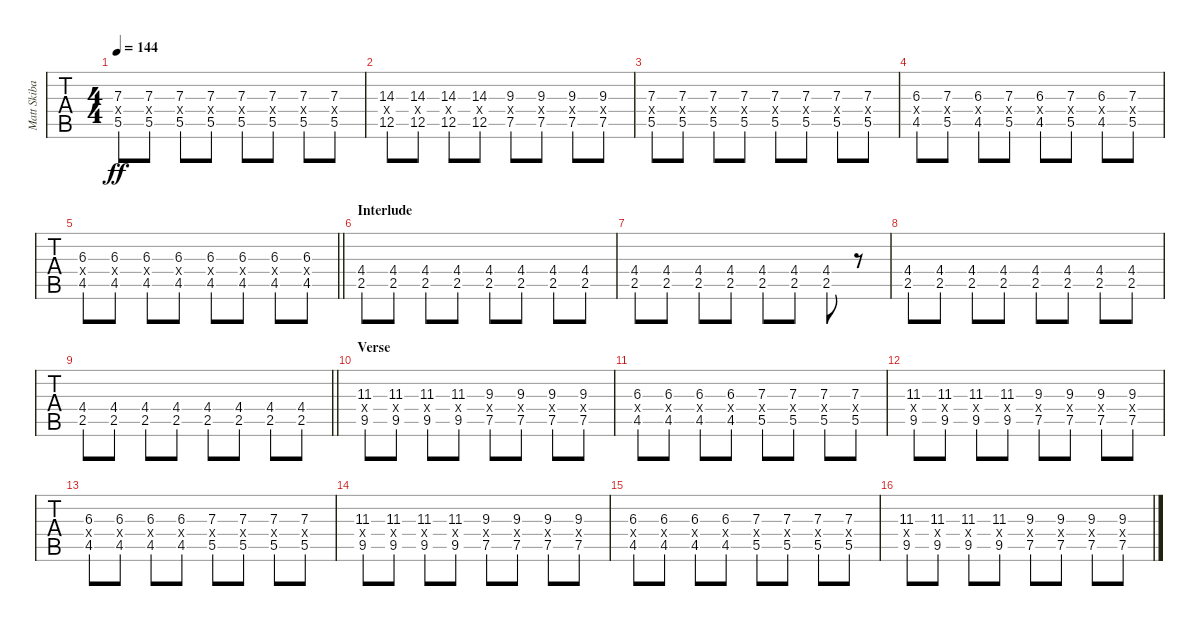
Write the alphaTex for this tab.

\track ("Matt Skiba - Guitar Three" "Matt Skiba") {instrument distortionguitar}
\staff {tabs}
\tuning (E4 B3 G3 D3 A2 E2) {hide}
\ts (4 4)
\tempo 144
\clef g2
\ks d
(7.3 5.4{x} 5.5).8{dy ff} (7.3 5.4{x} 5.5).8 (7.3 5.4{x} 5.5).8 (7.3 5.4{x} 5.5).8 (7.3 5.4{x} 5.5).8 (7.3 5.4{x} 5.5).8 (7.3 5.4{x} 5.5).8 (7.3 5.4{x} 5.5).8 |
(14.3 12.4{x} 12.5).8 (14.3 12.4{x} 12.5).8 (14.3 12.4{x} 12.5).8 (14.3 12.4{x} 12.5).8 (9.3 7.4{x} 7.5).8 (9.3 7.4{x} 7.5).8 (9.3 7.4{x} 7.5).8 (9.3 7.4{x} 7.5).8 |
(7.3 5.4{x} 5.5).8 (7.3 5.4{x} 5.5).8 (7.3 5.4{x} 5.5).8 (7.3 5.4{x} 5.5).8 (7.3 5.4{x} 5.5).8 (7.3 5.4{x} 5.5).8 (7.3 5.4{x} 5.5).8 (7.3 5.4{x} 5.5).8 |
(6.3 4.4{x} 4.5).8 (7.3 5.4{x} 5.5).8 (6.3 4.4{x} 4.5).8 (7.3 5.4{x} 5.5).8 (6.3 4.4{x} 4.5).8 (7.3 5.4{x} 5.5).8 (6.3 4.4{x} 4.5).8 (7.3 5.4{x} 5.5).8 |
\barLineRight lightlight
(6.3 4.4{x} 4.5).8 (6.3 4.4{x} 4.5).8 (6.3 4.4{x} 4.5).8 (6.3 4.4{x} 4.5).8 (6.3 4.4{x} 4.5).8 (6.3 4.4{x} 4.5).8 (6.3 4.4{x} 4.5).8 (6.3 4.4{x} 4.5).8 |
\section ("" "Interlude")
(4.4 2.5).8 (4.4 2.5).8 (4.4 2.5).8 (4.4 2.5).8 (4.4 2.5).8 (4.4 2.5).8 (4.4 2.5).8 (4.4 2.5).8 |
(4.4 2.5).8 (4.4 2.5).8 (4.4 2.5).8 (4.4 2.5).8 (4.4 2.5).8 (4.4 2.5).8 (4.4 2.5).8 r.8 |
(4.4 2.5).8 (4.4 2.5).8 (4.4 2.5).8 (4.4 2.5).8 (4.4 2.5).8 (4.4 2.5).8 (4.4 2.5).8 (4.4 2.5).8 |
\barLineRight lightlight
(4.4 2.5).8 (4.4 2.5).8 (4.4 2.5).8 (4.4 2.5).8 (4.4 2.5).8 (4.4 2.5).8 (4.4 2.5).8 (4.4 2.5).8 |
\section ("" "Verse")
(11.3 9.4{x} 9.5).8 (11.3 9.4{x} 9.5).8 (11.3 9.4{x} 9.5).8 (11.3 9.4{x} 9.5).8 (9.3 7.4{x} 7.5).8 (9.3 7.4{x} 7.5).8 (9.3 7.4{x} 7.5).8 (9.3 7.4{x} 7.5).8 |
(6.3 4.4{x} 4.5).8 (6.3 4.4{x} 4.5).8 (6.3 4.4{x} 4.5).8 (6.3 4.4{x} 4.5).8 (7.3 5.4{x} 5.5).8 (7.3 5.4{x} 5.5).8 (7.3 5.4{x} 5.5).8 (7.3 5.4{x} 5.5).8 |
(11.3 9.4{x} 9.5).8 (11.3 9.4{x} 9.5).8 (11.3 9.4{x} 9.5).8 (11.3 9.4{x} 9.5).8 (9.3 7.4{x} 7.5).8 (9.3 7.4{x} 7.5).8 (9.3 7.4{x} 7.5).8 (9.3 7.4{x} 7.5).8 |
(6.3 4.4{x} 4.5).8 (6.3 4.4{x} 4.5).8 (6.3 4.4{x} 4.5).8 (6.3 4.4{x} 4.5).8 (7.3 5.4{x} 5.5).8 (7.3 5.4{x} 5.5).8 (7.3 5.4{x} 5.5).8 (7.3 5.4{x} 5.5).8 |
(11.3 9.4{x} 9.5).8 (11.3 9.4{x} 9.5).8 (11.3 9.4{x} 9.5).8 (11.3 9.4{x} 9.5).8 (9.3 7.4{x} 7.5).8 (9.3 7.4{x} 7.5).8 (9.3 7.4{x} 7.5).8 (9.3 7.4{x} 7.5).8 |
(6.3 4.4{x} 4.5).8 (6.3 4.4{x} 4.5).8 (6.3 4.4{x} 4.5).8 (6.3 4.4{x} 4.5).8 (7.3 5.4{x} 5.5).8 (7.3 5.4{x} 5.5).8 (7.3 5.4{x} 5.5).8 (7.3 5.4{x} 5.5).8 |
(11.3 9.4{x} 9.5).8 (11.3 9.4{x} 9.5).8 (11.3 9.4{x} 9.5).8 (11.3 9.4{x} 9.5).8 (9.3 7.4{x} 7.5).8 (9.3 7.4{x} 7.5).8 (9.3 7.4{x} 7.5).8 (9.3 7.4{x} 7.5).8
